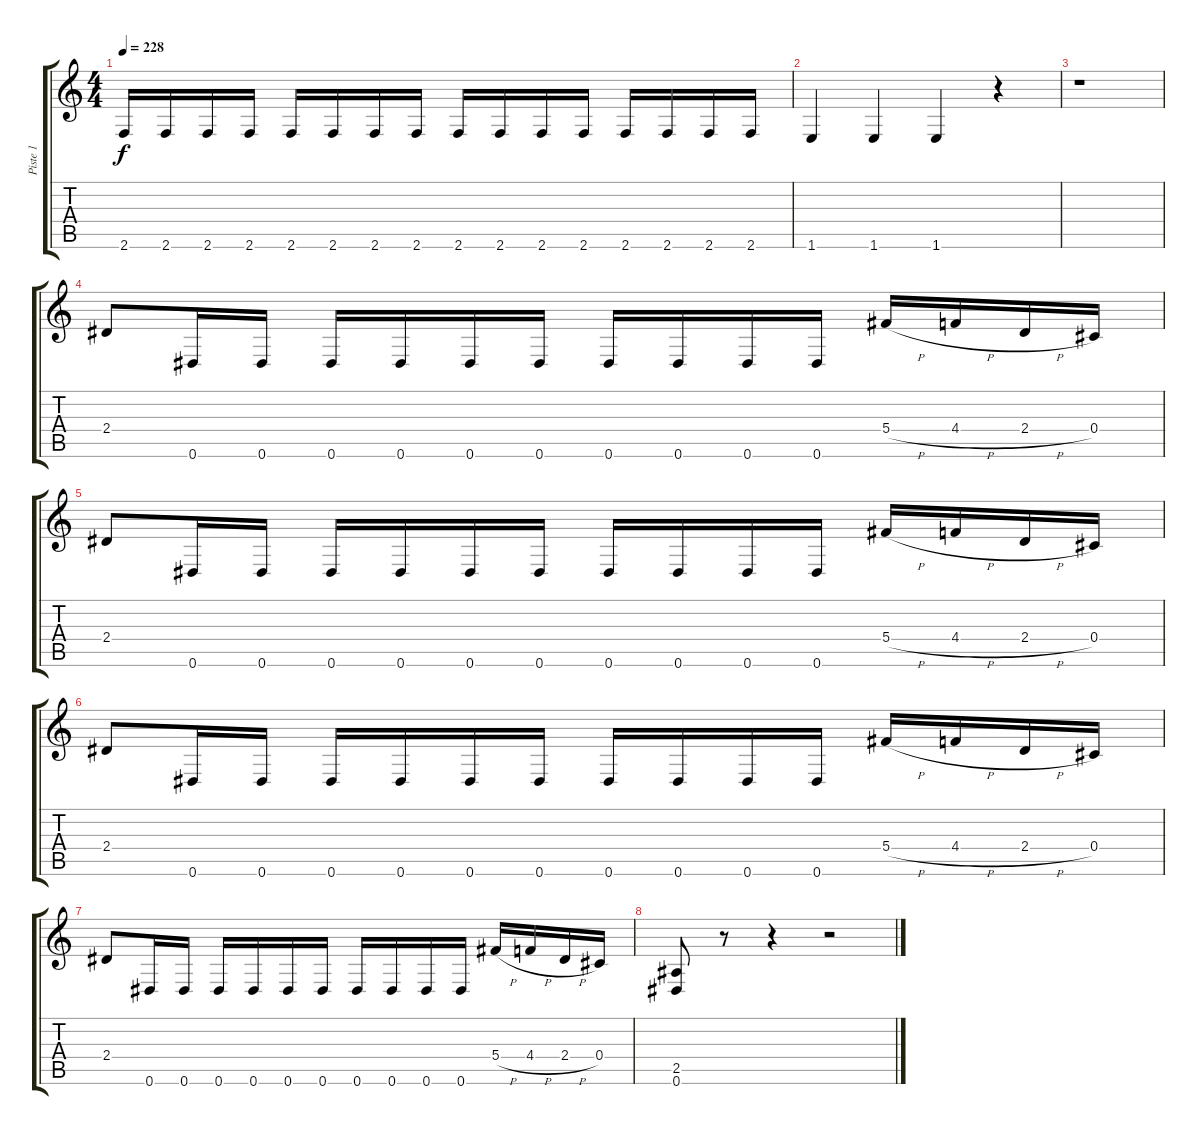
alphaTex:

\track ("Piste 1" "Piste 1") {instrument distortionguitar}
\staff {score tabs}
\tuning (Eb4 Bb3 Gb3 Db3 Ab2 Eb2) {hide}
\ts (4 4)
\tempo 228
\clef g2
\ks c
2.6.16{dy f} 2.6.16 2.6.16 2.6.16 2.6.16 2.6.16 2.6.16 2.6.16 2.6.16 2.6.16 2.6.16 2.6.16 2.6.16 2.6.16 2.6.16 2.6.16 |
1.6.4 1.6.4 1.6.4 r.4 |
r.1 |
2.4.8 0.6.16 0.6.16 0.6.16 0.6.16 0.6.16 0.6.16 0.6.16 0.6.16 0.6.16 0.6.16 5.4{h}.16 4.4{h}.16 2.4{h}.16 0.4.16 |
2.4.8 0.6.16 0.6.16 0.6.16 0.6.16 0.6.16 0.6.16 0.6.16 0.6.16 0.6.16 0.6.16 5.4{h}.16 4.4{h}.16 2.4{h}.16 0.4.16 |
2.4.8 0.6.16 0.6.16 0.6.16 0.6.16 0.6.16 0.6.16 0.6.16 0.6.16 0.6.16 0.6.16 5.4{h}.16 4.4{h}.16 2.4{h}.16 0.4.16 |
2.4.8 0.6.16 0.6.16 0.6.16 0.6.16 0.6.16 0.6.16 0.6.16 0.6.16 0.6.16 0.6.16 5.4{h}.16 4.4{h}.16 2.4{h}.16 0.4.16 |
(2.5 0.6).8 r.8 r.4 r.2
